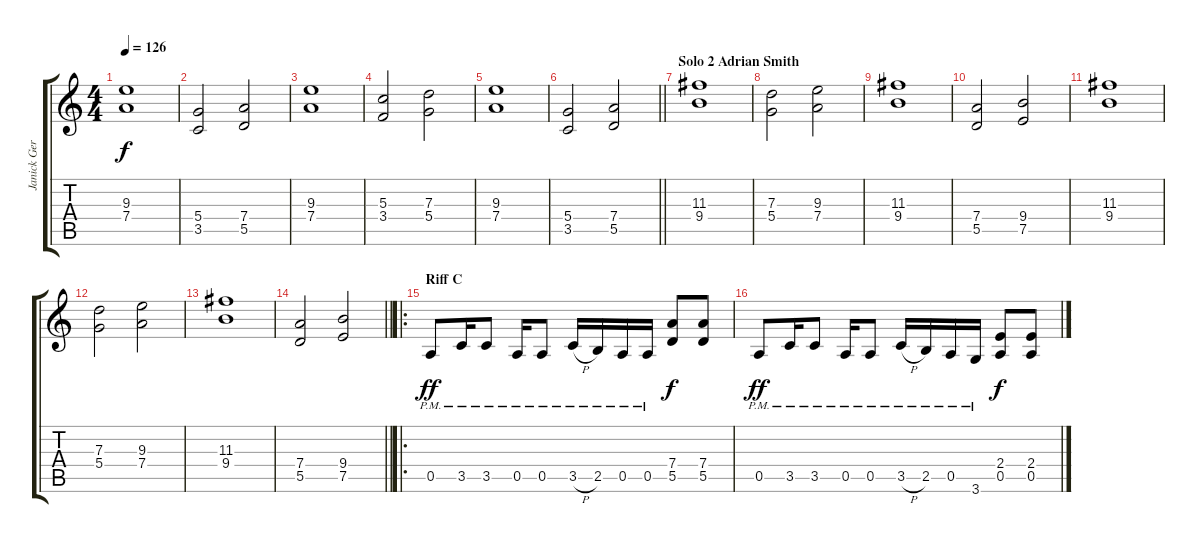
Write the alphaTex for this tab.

\track ("Janick Gers" "Janick Ger") {instrument distortionguitar}
\staff {score tabs}
\tuning (E4 B3 G3 D3 A2 E2) {hide}
\ts (4 4)
\tempo 126
\clef g2
\ks c
(9.3 7.4).1{dy f} |
(5.4 3.5).2 (7.4 5.5).2 |
(9.3 7.4).1 |
(5.3 3.4).2 (7.3 5.4).2 |
(9.3 7.4).1 |
\barLineRight lightlight
(5.4 3.5).2 (7.4 5.5).2 |
\section ("" "Solo 2 Adrian Smith")
(11.3 9.4).1 |
(7.3 5.4).2 (9.3 7.4).2 |
(11.3 9.4).1 |
(7.4 5.5).2 (9.4 7.5).2 |
(11.3 9.4).1 |
(7.3 5.4).2 (9.3 7.4).2 |
(11.3 9.4).1 |
\barLineRight lightlight
(7.4 5.5).2 (9.4 7.5).2 |
\ro
\section ("" "Riff C")
0.5{pm}.8{dy ff} 3.5{pm}.16 3.5{pm}.8 0.5{pm}.16 0.5{pm}.8 3.5{h pm}.16 2.5{pm}.16 0.5{pm}.16 0.5{pm}.16 (7.4 5.5).8{dy f} (7.4 5.5).8 |
0.5{pm}.8{dy ff} 3.5{pm}.16 3.5{pm}.8 0.5{pm}.16 0.5{pm}.8 3.5{h pm}.16 2.5{pm}.16 0.5{pm}.16 3.6{pm}.16 (2.4 0.5).8{dy f} (2.4 0.5).8
